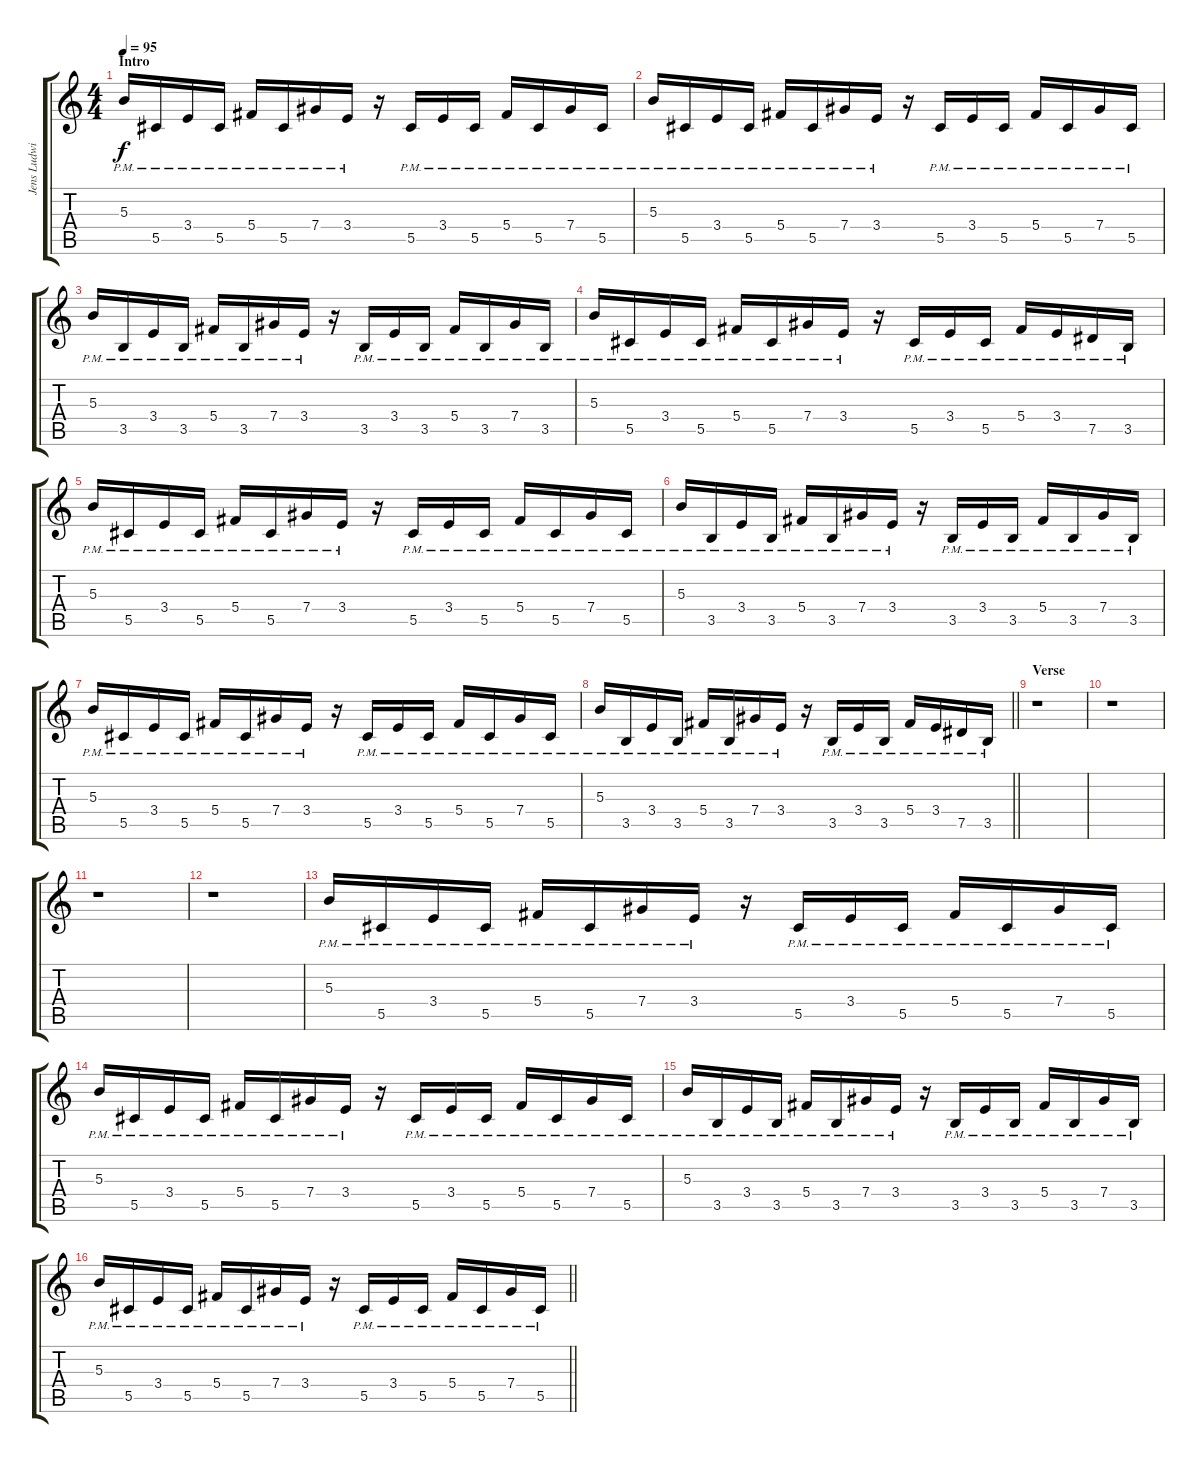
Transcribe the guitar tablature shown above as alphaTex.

\track ("Jens Ludwig" "Jens Ludwi") {instrument distortionguitar}
\staff {score tabs}
\tuning (Eb4 Bb3 Gb3 Db3 Ab2 Eb2) {hide}
\ts (4 4)
\section ("" "Intro")
\tempo 95
\clef g2
\ks c
5.3{pm}.16{dy f instrument distortionguitar} 5.5{pm}.16 3.4{pm}.16 5.5{pm}.16 5.4{pm}.16 5.5{pm}.16 7.4{pm}.16 3.4{pm}.16 r.16 5.5{pm}.16 3.4{pm}.16 5.5{pm}.16 5.4{pm}.16 5.5{pm}.16 7.4{pm}.16 5.5{pm}.16 |
5.3{pm}.16 5.5{pm}.16 3.4{pm}.16 5.5{pm}.16 5.4{pm}.16 5.5{pm}.16 7.4{pm}.16 3.4{pm}.16 r.16 5.5{pm}.16 3.4{pm}.16 5.5{pm}.16 5.4{pm}.16 5.5{pm}.16 7.4{pm}.16 5.5{pm}.16 |
5.3{pm}.16 3.5{pm}.16 3.4{pm}.16 3.5{pm}.16 5.4{pm}.16 3.5{pm}.16 7.4{pm}.16 3.4{pm}.16 r.16 3.5{pm}.16 3.4{pm}.16 3.5{pm}.16 5.4{pm}.16 3.5{pm}.16 7.4{pm}.16 3.5{pm}.16 |
5.3{pm}.16 5.5{pm}.16 3.4{pm}.16 5.5{pm}.16 5.4{pm}.16 5.5{pm}.16 7.4{pm}.16 3.4{pm}.16 r.16 5.5{pm}.16 3.4{pm}.16 5.5{pm}.16 5.4{pm}.16 3.4{pm}.16 7.5{pm}.16 3.5{pm}.16 |
5.3{pm}.16 5.5{pm}.16 3.4{pm}.16 5.5{pm}.16 5.4{pm}.16 5.5{pm}.16 7.4{pm}.16 3.4{pm}.16 r.16 5.5{pm}.16 3.4{pm}.16 5.5{pm}.16 5.4{pm}.16 5.5{pm}.16 7.4{pm}.16 5.5{pm}.16 |
5.3{pm}.16 3.5{pm}.16 3.4{pm}.16 3.5{pm}.16 5.4{pm}.16 3.5{pm}.16 7.4{pm}.16 3.4{pm}.16 r.16 3.5{pm}.16 3.4{pm}.16 3.5{pm}.16 5.4{pm}.16 3.5{pm}.16 7.4{pm}.16 3.5{pm}.16 |
5.3{pm}.16 5.5{pm}.16 3.4{pm}.16 5.5{pm}.16 5.4{pm}.16 5.5{pm}.16 7.4{pm}.16 3.4{pm}.16 r.16 5.5{pm}.16 3.4{pm}.16 5.5{pm}.16 5.4{pm}.16 5.5{pm}.16 7.4{pm}.16 5.5{pm}.16 |
\barLineRight lightlight
5.3{pm}.16 3.5{pm}.16 3.4{pm}.16 3.5{pm}.16 5.4{pm}.16 3.5{pm}.16 7.4{pm}.16 3.4{pm}.16 r.16 3.5{pm}.16 3.4{pm}.16 3.5{pm}.16 5.4{pm}.16 3.4{pm}.16 7.5{pm}.16 3.5{pm}.16 |
\section ("" "Verse")
r.1 |
r.1 |
r.1 |
r.1 |
5.3{pm}.16 5.5{pm}.16 3.4{pm}.16 5.5{pm}.16 5.4{pm}.16 5.5{pm}.16 7.4{pm}.16 3.4{pm}.16 r.16 5.5{pm}.16 3.4{pm}.16 5.5{pm}.16 5.4{pm}.16 5.5{pm}.16 7.4{pm}.16 5.5{pm}.16 |
5.3{pm}.16 5.5{pm}.16 3.4{pm}.16 5.5{pm}.16 5.4{pm}.16 5.5{pm}.16 7.4{pm}.16 3.4{pm}.16 r.16 5.5{pm}.16 3.4{pm}.16 5.5{pm}.16 5.4{pm}.16 5.5{pm}.16 7.4{pm}.16 5.5{pm}.16 |
5.3{pm}.16 3.5{pm}.16 3.4{pm}.16 3.5{pm}.16 5.4{pm}.16 3.5{pm}.16 7.4{pm}.16 3.4{pm}.16 r.16 3.5{pm}.16 3.4{pm}.16 3.5{pm}.16 5.4{pm}.16 3.5{pm}.16 7.4{pm}.16 3.5{pm}.16 |
\barLineRight lightlight
5.3{pm}.16 5.5{pm}.16 3.4{pm}.16 5.5{pm}.16 5.4{pm}.16 5.5{pm}.16 7.4{pm}.16 3.4{pm}.16 r.16 5.5{pm}.16 3.4{pm}.16 5.5{pm}.16 5.4{pm}.16 5.5{pm}.16 7.4{pm}.16 5.5{pm}.16
